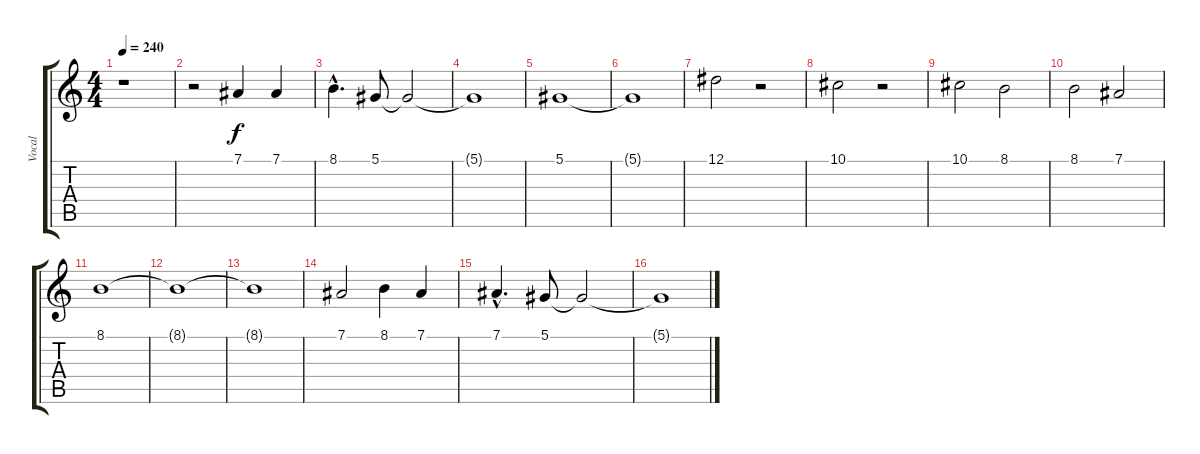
\track ("Vocal" "Vocal") {instrument altosax}
\staff {score tabs}
\tuning (Eb4 Bb3 Gb3 Db3 Ab2 Eb2) {hide}
\ts (4 4)
\tempo 240
\clef g2
\ks c
r.1{dy f} |
r.2 7.1.4 7.1.4 |
8.1{hac}.4{d} 5.1.8 5.1{t}.2 |
5.1{t}.1 |
5.1.1 |
5.1{t}.1 |
12.1.2 r.2 |
10.1.2 r.2 |
10.1.2 8.1.2 |
8.1.2 7.1.2 |
8.1.1 |
8.1{t}.1 |
8.1{t}.1 |
7.1.2 8.1.4 7.1.4 |
7.1{hac}.4{d} 5.1.8 5.1{t}.2 |
5.1{t}.1
